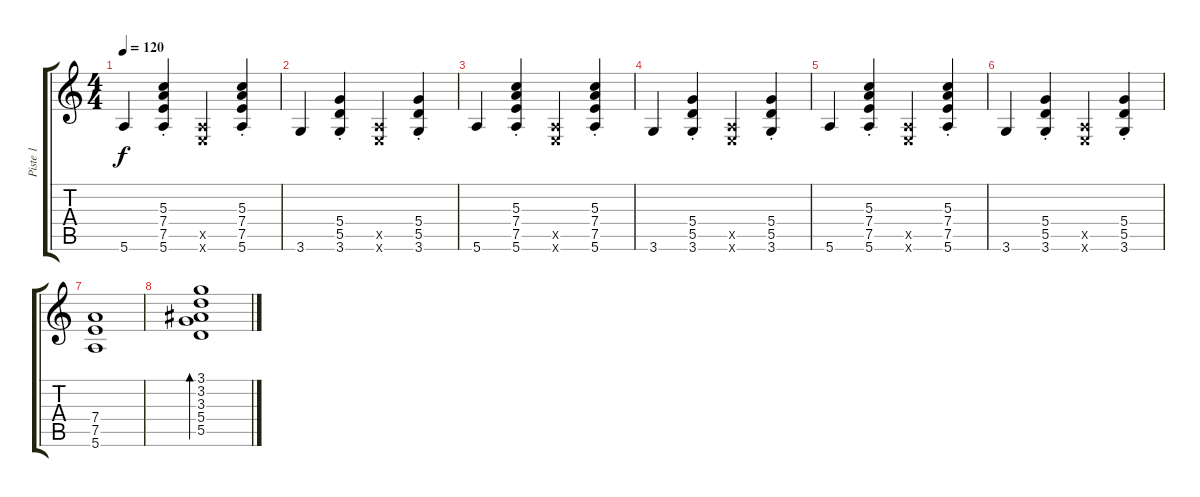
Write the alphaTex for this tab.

\track ("Piste 1" "Piste 1") {instrument acousticguitarnylon}
\staff {score tabs}
\tuning (E4 B3 G3 D3 A2 E2) {hide}
\ts (4 4)
\tempo 120
\clef g2
\ks c
5.6.4{dy f} (5.3{st} 7.4{st} 7.5{st} 5.6{st}).4 (0.5{x} 0.6{x}).4 (5.3{st} 7.4{st} 7.5{st} 5.6{st}).4 |
3.6.4 (5.4{st} 5.5{st} 3.6{st}).4 (0.5{x} 0.6{x}).4 (5.4{st} 5.5{st} 3.6{st}).4 |
5.6.4 (5.3{st} 7.4{st} 7.5{st} 5.6{st}).4 (0.5{x} 0.6{x}).4 (5.3{st} 7.4{st} 7.5{st} 5.6{st}).4 |
3.6.4 (5.4{st} 5.5{st} 3.6{st}).4 (0.5{x} 0.6{x}).4 (5.4{st} 5.5{st} 3.6{st}).4 |
5.6.4 (5.3{st} 7.4{st} 7.5{st} 5.6{st}).4 (0.5{x} 0.6{x}).4 (5.3{st} 7.4{st} 7.5{st} 5.6{st}).4 |
3.6.4 (5.4{st} 5.5{st} 3.6{st}).4 (0.5{x} 0.6{x}).4 (5.4{st} 5.5{st} 3.6{st}).4 |
(7.4 7.5 5.6).1 |
(3.1 3.2 3.3 5.4 5.5).1{bd 480}
